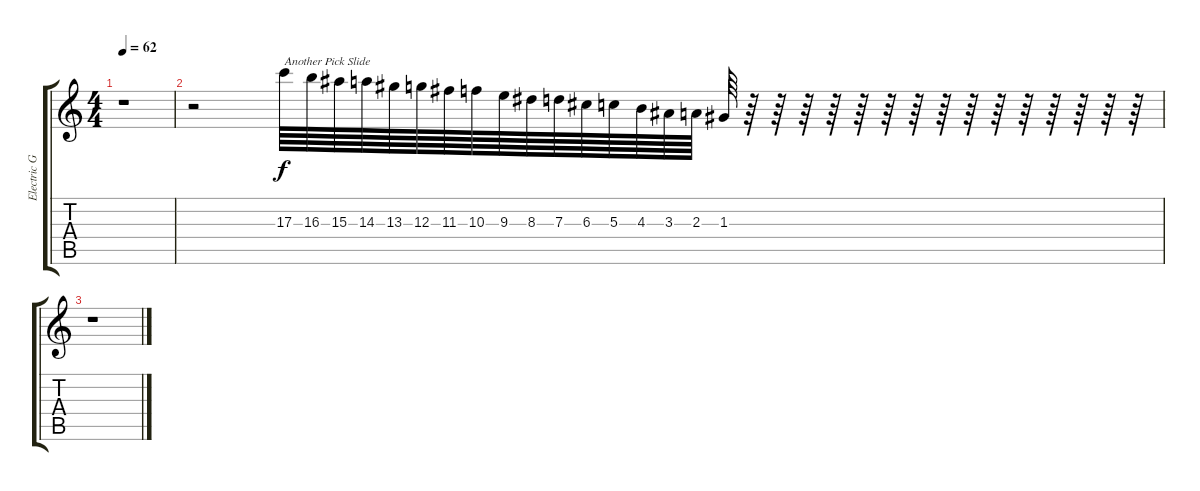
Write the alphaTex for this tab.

\track ("Electric Guitar (Overdubs)" "Electric G") {instrument distortionguitar}
\staff {score tabs}
\tuning (E4 B3 G3 D3 A2 E2) {hide}
\ts (4 4)
\tempo 62
\clef g2
\ks c
r.1{dy f} |
r.2 17.3.64{txt "Another Pick Slide"} 16.3.64 15.3.64 14.3.64 13.3.64 12.3.64 11.3.64 10.3.64 9.3.64 8.3.64 7.3.64 6.3.64 5.3.64 4.3.64 3.3.64 2.3.64 1.3.64 r.64 r.64 r.64 r.64 r.64 r.64 r.64 r.64 r.64 r.64 r.64 r.64 r.64 r.64 r.64 |
r.1
